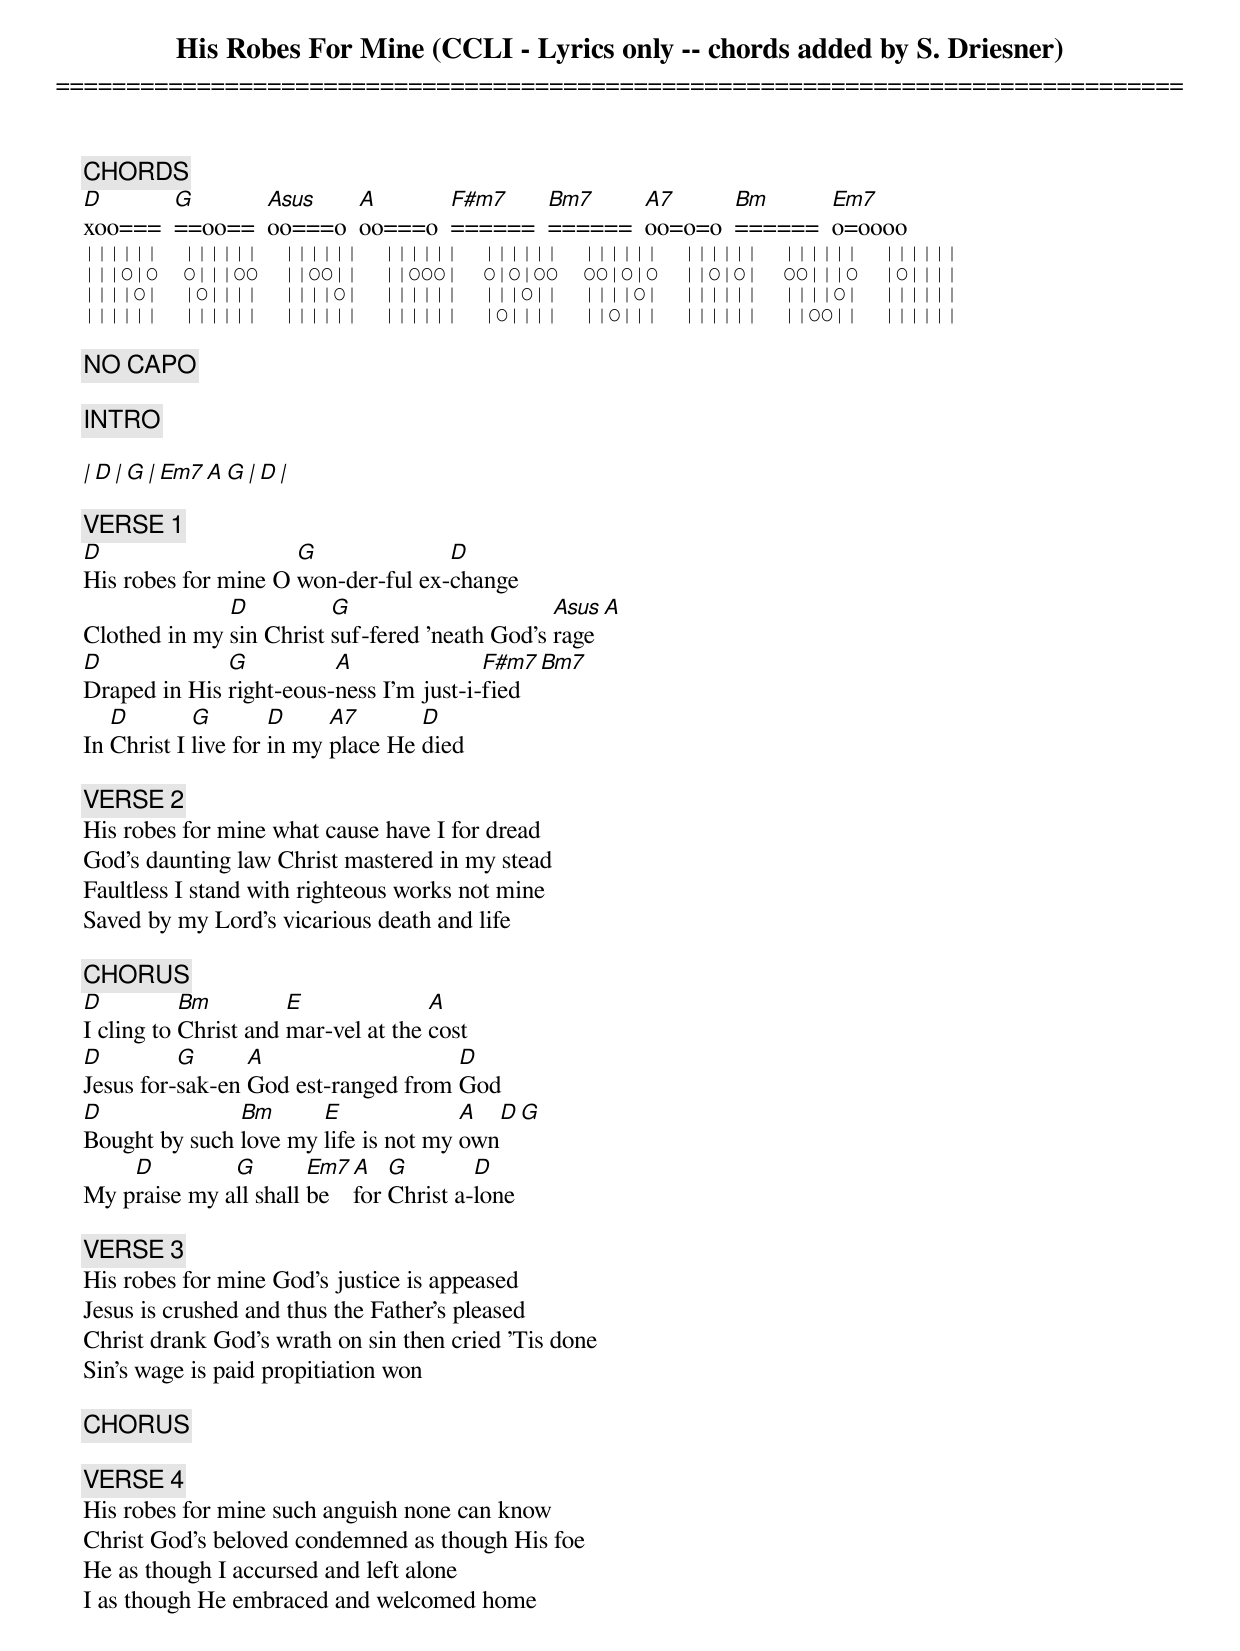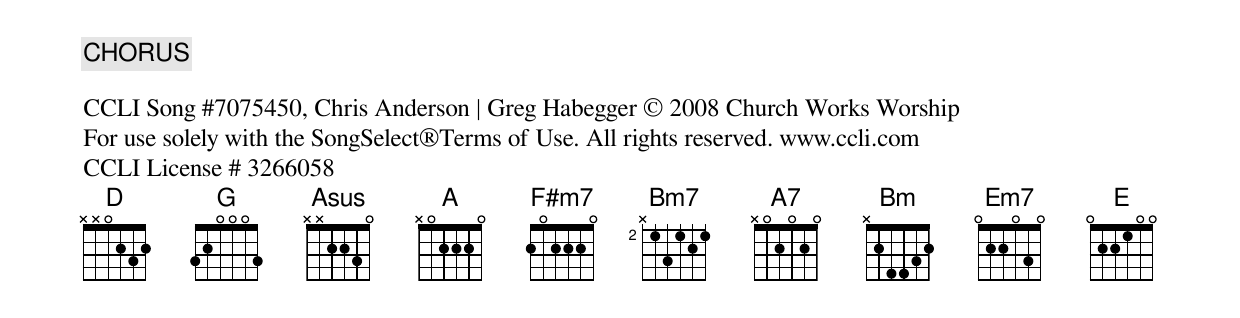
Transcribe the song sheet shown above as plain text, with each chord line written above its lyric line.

His Robes For Mine (CCLI - Lyrics only -- chords added by S. Driesner)
================================================================================

[ CHORDS ]
D       G       Asus    A       F#m7    Bm7     A7      Bm      Em7
xoo===  ==oo==  oo===o  oo===o  ======  ======  oo=o=o  ======  o=oooo
||||||  ||||||  ||||||  ||||||  ||||||  ||||||  ||||||  ||||||  ||||||
|||O|O  O|||OO  ||OO||  ||OOO|  O|O|OO  OO|O|O  ||O|O|  OO|||O  |O||||
||||O|  |O||||  ||||O|  ||||||  |||O||  ||||O|  ||||||  ||||O|  ||||||
||||||  ||||||  ||||||  ||||||  |O||||  ||O|||  ||||||  ||OO||  ||||||

[ NO CAPO ]

[ INTRO ]

| D  | G  | Em7 A G | D  |

[ VERSE 1 ]
D                    G              D
His robes for mine O won-der-ful ex-change
              D          G                      Asus A
Clothed in my sin Christ suf-fered 'neath God's rage
D             G          A               F#m7  Bm7
Draped in His right-eous-ness I'm just-i-fied
   D        G        D     A7       D
In Christ I live for in my place He died

[ VERSE 2 ]
His robes for mine what cause have I for dread
God's daunting law Christ mastered in my stead
Faultless I stand with righteous works not mine
Saved by my Lord's vicarious death and life

[ CHORUS ]
D          Bm         E              A
I cling to Christ and mar-vel at the cost
D         G      A                   D
Jesus for-sak-en God est-ranged from God
D              Bm      E              A  D  G
Bought by such love my life is not my own
    D         G        Em7 A   G        D
My praise my all shall be  for Christ a-lone

[ VERSE 3 ]
His robes for mine God's justice is appeased
Jesus is crushed and thus the Father's pleased
Christ drank God's wrath on sin then cried 'Tis done
Sin's wage is paid propitiation won

[ CHORUS ]

[ VERSE 4 ]
His robes for mine such anguish none can know
Christ God's beloved condemned as though His foe
He as though I accursed and left alone
I as though He embraced and welcomed home

[ CHORUS ]

CCLI Song #7075450, Chris Anderson | Greg Habegger © 2008 Church Works Worship
For use solely with the SongSelect®Terms of Use. All rights reserved. www.ccli.com
CCLI License # 3266058
